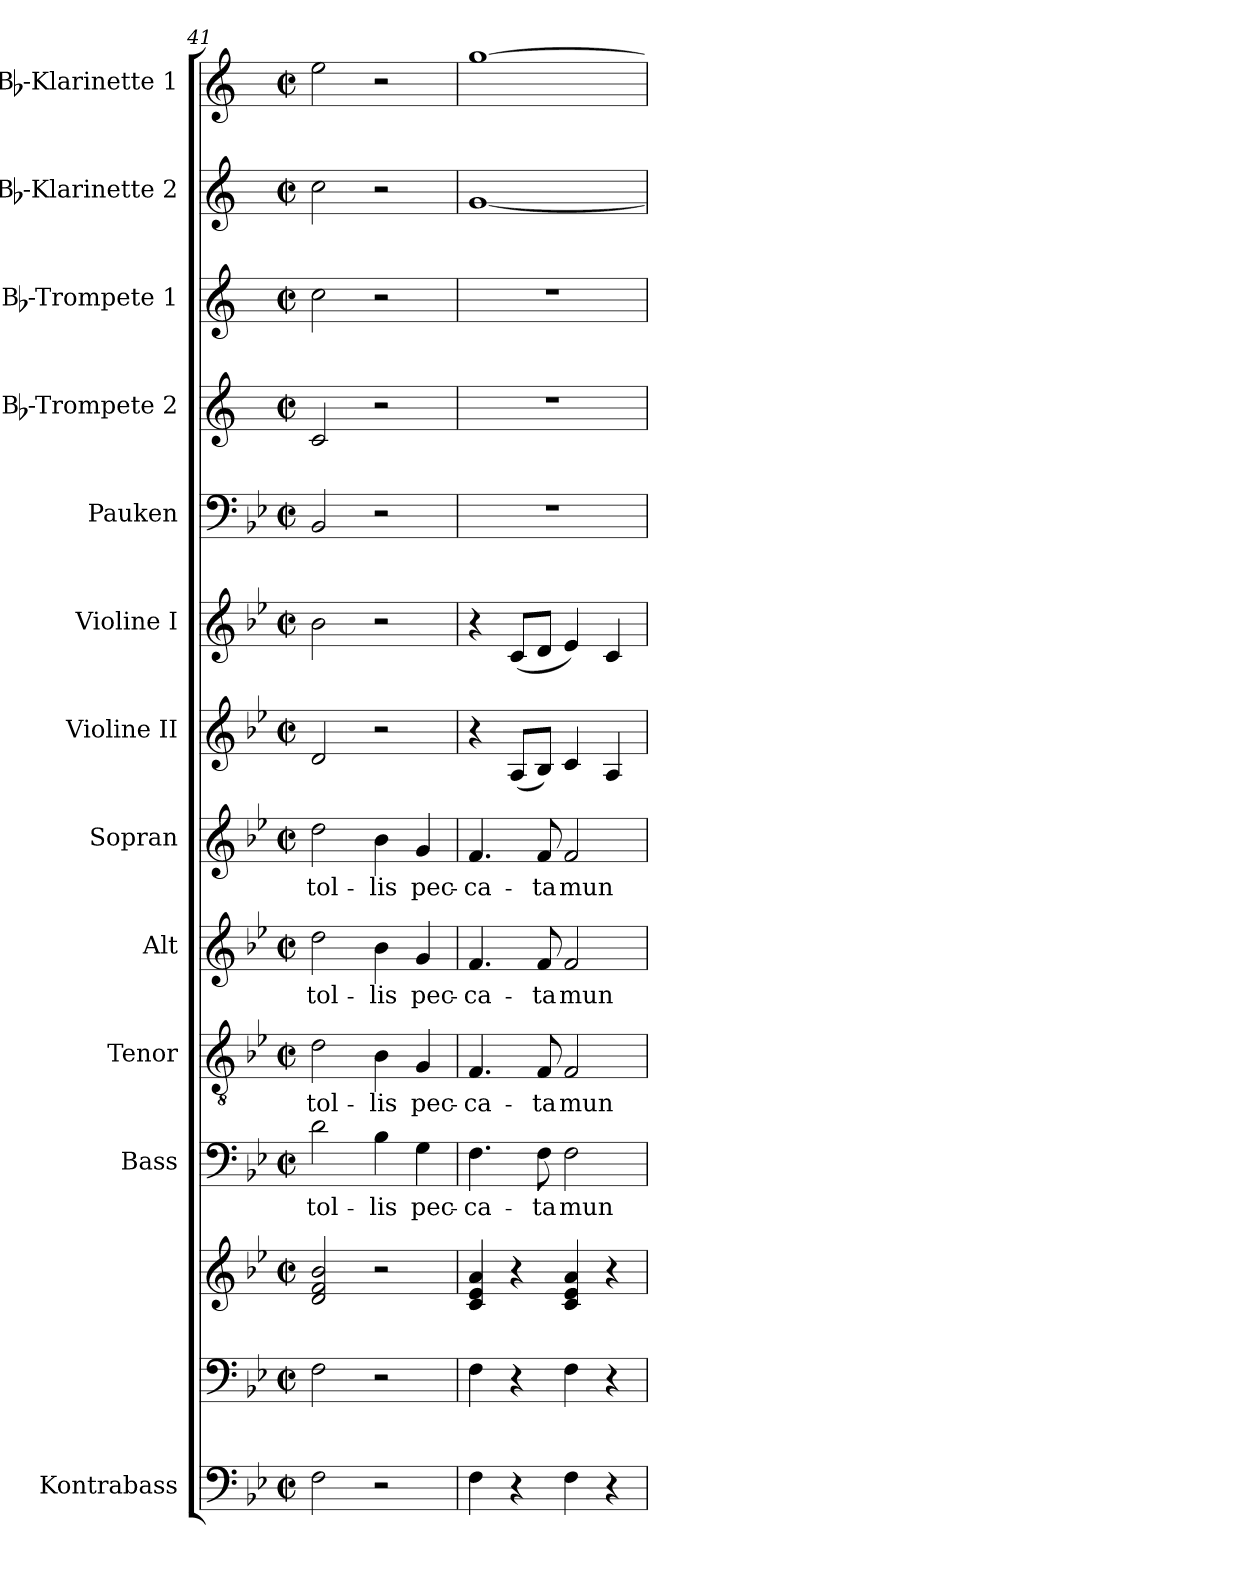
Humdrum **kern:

**kern	**kern	**kern	**kern	**text	**kern	**text	**kern	**text	**kern	**text	**kern	**kern	**kern	**kern	**kern	**kern	**kern
*part13	*part12	*part12	*part11	*part11	*part10	*part10	*part9	*part9	*part8	*part8	*part7	*part6	*part5	*part4	*part3	*part2	*part1
*staff14	*staff13	*staff12	*staff11	*staff11	*staff10	*staff10	*staff9	*staff9	*staff8	*staff8	*staff7	*staff6	*staff5	*staff4	*staff3	*staff2	*staff1
*I"Kontrabass	*	*	*I"Bass	*	*I"Tenor	*	*I"Alt	*	*I"Sopran	*	*I"Violine II	*I"Violine I	*I"Pauken	*I"Bb-Trompete 2	*I"Bb-Trompete 1	*I"Bb-Klarinette 2	*I"Bb-Klarinette 1
*I'Kb.	*	*	*I'B.	*	*I'T.	*	*I'A.	*	*I'S.	*	*I'Vl. II	*I'Vl. I	*I'Pk.	*I'Bb Trp. 2	*I'Bb Trp. 1	*I'Bb Kl. 2	*I'Bb Kl. 1
*clefF4	*clefF4	*clefG2	*clefF4	*	*clefGv2	*	*clefG2	*	*clefG2	*	*clefG2	*clefG2	*clefF4	*clefG2	*clefG2	*clefG2	*clefG2
*ITrd7c12	*	*	*	*	*	*	*	*	*	*	*	*	*	*ITrd1c2	*ITrd1c2	*ITrd1c2	*ITrd1c2
*k[b-e-]	*k[b-e-]	*k[b-e-]	*k[b-e-]	*	*k[b-e-]	*	*k[b-e-]	*	*k[b-e-]	*	*k[b-e-]	*k[b-e-]	*k[b-e-]	*k[b-e-]	*k[b-e-]	*k[b-e-]	*k[b-e-]
*B-:	*B-:	*B-:	*B-:	*	*B-:	*	*B-:	*	*B-:	*	*B-:	*B-:	*B-:	*B-:	*B-:	*B-:	*B-:
*M2/2	*M2/2	*M2/2	*M2/2	*	*M2/2	*	*M2/2	*	*M2/2	*	*M2/2	*M2/2	*M2/2	*M2/2	*M2/2	*M2/2	*M2/2
*met(c|)	*met(c|)	*met(c|)	*met(c|)	*	*met(c|)	*	*met(c|)	*	*met(c|)	*	*met(c|)	*met(c|)	*met(c|)	*met(c|)	*met(c|)	*met(c|)	*met(c|)
=41	=41	=41	=41	=41	=41	=41	=41	=41	=41	=41	=41	=41	=41	=41	=41	=41	=41
!	!	!	!	!LO:LY:b	!	!LO:LY:b	!	!LO:LY:b	!	!LO:LY:b	!	!	!	!	!	!	!
2FF\	2F\	2d/ 2f/ 2b-/	2d\	tol-	2d\	tol-	2dd\	tol-	2dd\	tol-	2d/	2b-\	2BB-/	2B-/	2b-\	2b-\	2dd\
!	!	!	!	!LO:LY:b	!	!LO:LY:b	!	!LO:LY:b	!	!LO:LY:b	!	!	!	!	!	!	!
2r	2r	2r	4B-\	-lis	4B-\	-lis	4b-\	-lis	4b-\	-lis	2r	2r	2r	2r	2r	2r	2r
!	!	!	!	!LO:LY:b	!	!LO:LY:b	!	!LO:LY:b	!	!LO:LY:b	!	!	!	!	!	!	!
.	.	.	4G\	pec-	4G/	pec-	4g/	pec-	4g/	pec-	.	.	.	.	.	.	.
=42	=42	=42	=42	=42	=42	=42	=42	=42	=42	=42	=42	=42	=42	=42	=42	=42	=42
!	!	!	!	!LO:LY:b	!	!LO:LY:b	!	!LO:LY:b	!	!LO:LY:b	!	!	!	!	!	!	!
4FF\	4F\	4c/ 4e-/ 4a/	4.F\	-ca-	4.F/	-ca-	4.f/	-ca-	4.f/	-ca-	4r	4r	1r	1r	1r	[1f	[1ff
4r	4r	4r	.	.	.	.	.	.	.	.	(<8A/L	(<8c/L	.	.	.	.	.
!	!	!	!	!LO:LY:b	!	!LO:LY:b	!	!LO:LY:b	!	!LO:LY:b	!	!	!	!	!	!	!
.	.	.	8F\	-ta	8F/	-ta	8f/	-ta	8f/	-ta	8B-/J)	8d/J	.	.	.	.	.
!	!	!	!	!LO:LY:b	!	!LO:LY:b	!	!LO:LY:b	!	!LO:LY:b	!	!	!	!	!	!	!
4FF\	4F\	4c/ 4e-/ 4a/	2F\	mun-	2F/	mun-	2f/	mun-	2f/	mun-	4c/	4e-/)	.	.	.	.	.
4r	4r	4r	.	.	.	.	.	.	.	.	4A/	4c/	.	.	.	.	.
=	=	=	=	=	=	=	=	=	=	=	=	=	=	=	=	=	=
*-	*-	*-	*-	*-	*-	*-	*-	*-	*-	*-	*-	*-	*-	*-	*-	*-	*-
